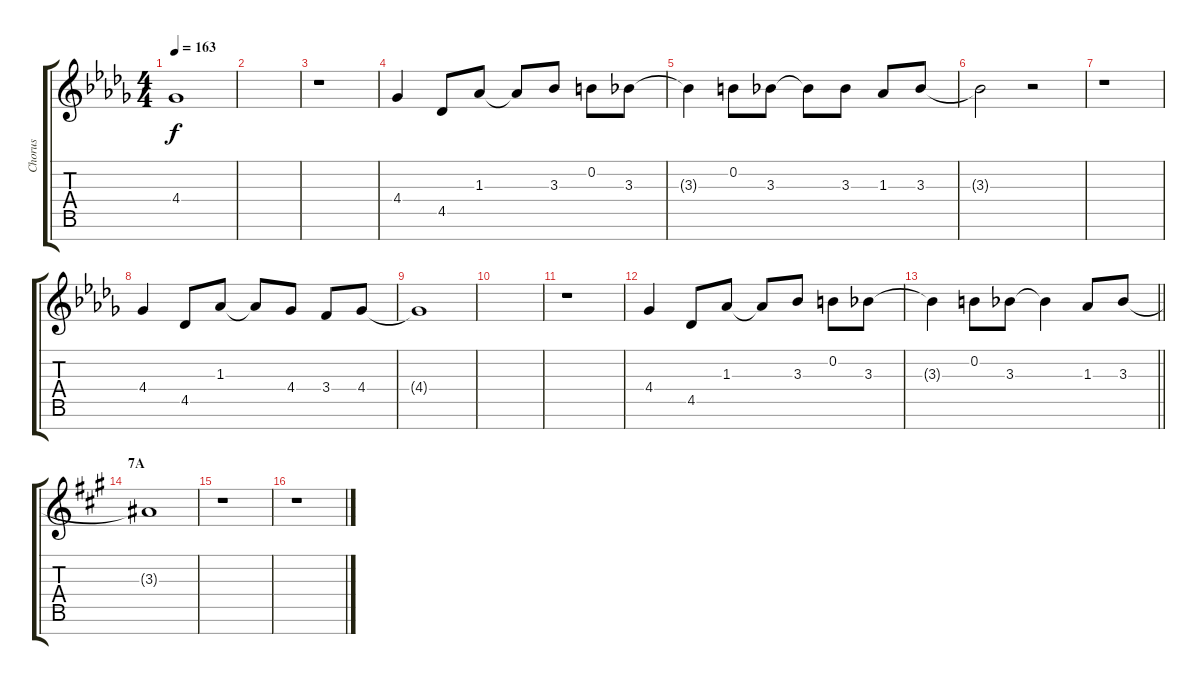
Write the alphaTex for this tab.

\track ("Chorus" "Chorus") {instrument voiceoohs}
\staff {score tabs}
\tuning (E5 B4 G4 D4 A3 E3 B2) {hide}
\ts (4 4)
\tempo 163
\clef g2
\ks db
4.4{t}.1{dy f} |
|
r.1 |
4.4.4 4.5.8 1.3.8 1.3{t}.8 3.3.8 0.2.8 3.3.8 |
3.3{t}.4 0.2.8 3.3.8 3.3{t}.8 3.3.8 1.3.8 3.3.8 |
3.3{t}.2 r.2 |
r.1 |
4.4.4 4.5.8 1.3.8 1.3{t}.8 4.4.8 3.4.8 4.4.8 |
4.4{t}.1 |
|
r.1 |
4.4.4 4.5.8 1.3.8 1.3{t}.8 3.3.8 0.2.8 3.3.8 |
\barLineRight lightlight
3.3{t}.4 0.2.8 3.3.8 3.3{t}.4 1.3.8 3.3.8 |
\section ("" "7A")
\ks a
3.3{t}.1 |
r.1 |
r.1
